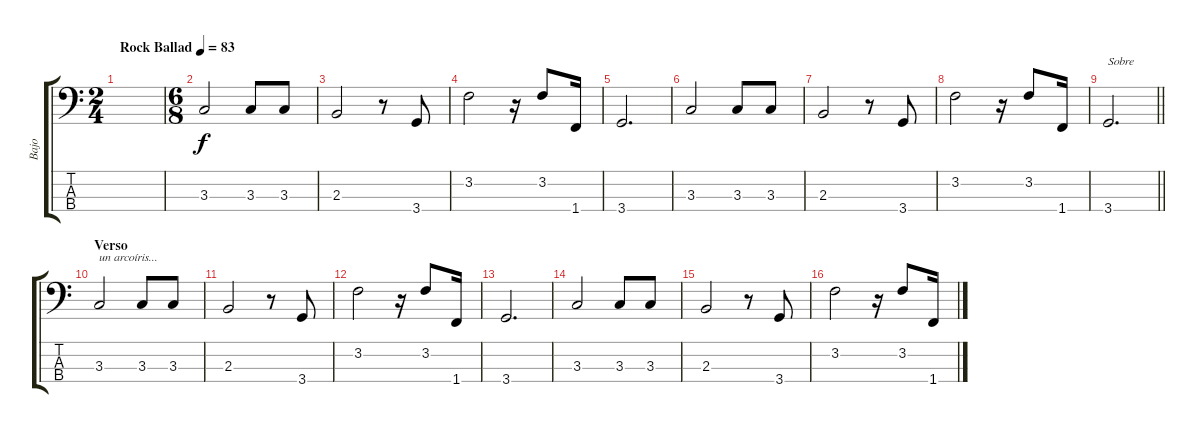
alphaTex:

\track ("Bajo" "Bajo") {instrument electricbassfinger}
\staff {score tabs}
\tuning (G2 D2 A1 E1) {hide}
\ts (2 4)
\tempo (83 "Rock Ballad")
\clef f4
\ks c
|
\ts (6 8)
3.3.2 3.3.8 3.3.8 |
2.3.2 r.8 3.4.8 |
3.2.2 r.16 3.2.8 1.4.16 |
3.4.2{d} |
3.3.2 3.3.8 3.3.8 |
2.3.2 r.8 3.4.8 |
3.2.2 r.16 3.2.8 1.4.16 |
\barLineRight lightlight
3.4.2{d txt "Sobre "} |
\section ("" "Verso")
3.3.2{txt "un arcoíris..."} 3.3.8 3.3.8 |
2.3.2 r.8 3.4.8 |
3.2.2 r.16 3.2.8 1.4.16 |
3.4.2{d} |
3.3.2 3.3.8 3.3.8 |
2.3.2 r.8 3.4.8 |
3.2.2 r.16 3.2.8 1.4.16
